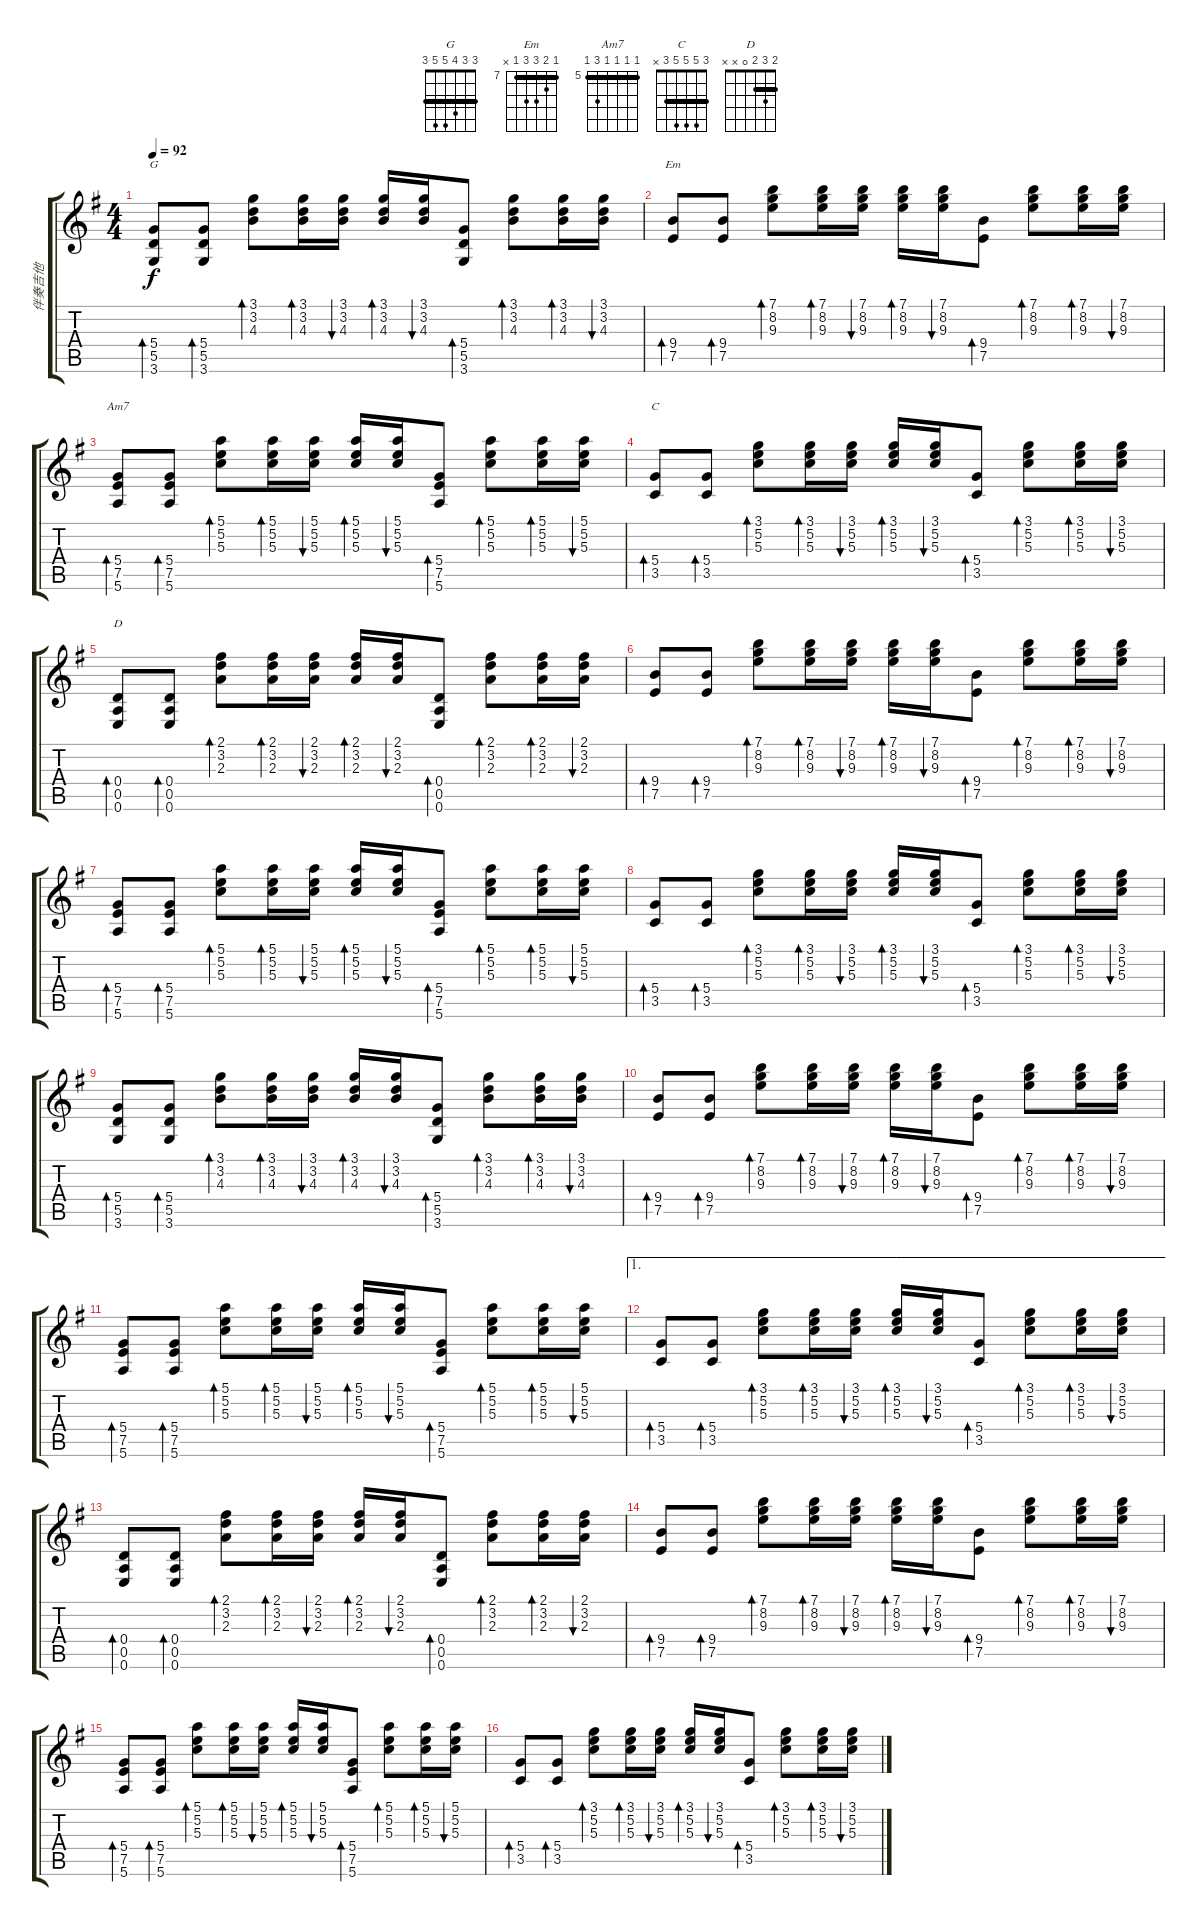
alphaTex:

\track ("伴奏吉他" "伴奏吉他") {instrument acousticguitarnylon}
\staff {score tabs}
\tuning (E4 B3 G3 D3 A2 E2) {hide}
\chord ("G" 3 3 4 5 5 3) {barre 3}
\chord ("Em" 7 8 9 9 7 x) {firstfret 7 barre 7}
\chord ("Am7" 5 5 5 5 7 5) {firstfret 5 barre 5}
\chord ("C" 3 5 5 5 3 x) {barre 3}
\chord ("D" 2 3 2 0 x x) {barre 2}
\ts (4 4)
\tempo 92
\clef g2
\ks g
(5.4 5.5 3.6).8{bd 60 ch "G" dy f} (5.4 5.5 3.6).8{bd 60} (3.1 3.2 4.3).8{bd 60} (3.1 3.2 4.3).16{bd 60} (3.1 3.2 4.3).16{bu 60} (3.1 3.2 4.3).16{bd 60} (3.1 3.2 4.3).16{bu 60} (5.4 5.5 3.6).8{bd 60} (3.1 3.2 4.3).8{bd 60} (3.1 3.2 4.3).16{bd 60} (3.1 3.2 4.3).16{bu 60} |
(9.4 7.5).8{bd 60 ch "Em"} (9.4 7.5).8{bd 60} (7.1 8.2 9.3).8{bd 60} (7.1 8.2 9.3).16{bd 60} (7.1 8.2 9.3).16{bu 60} (7.1 8.2 9.3).16{bd 60} (7.1 8.2 9.3).16{bu 60} (9.4 7.5).8{bd 60} (7.1 8.2 9.3).8{bd 60} (7.1 8.2 9.3).16{bd 60} (7.1 8.2 9.3).16{bu 60} |
(5.4 7.5 5.6).8{bd 60 ch "Am7"} (5.4 7.5 5.6).8{bd 60} (5.1 5.2 5.3).8{bd 60} (5.1 5.2 5.3).16{bd 60} (5.1 5.2 5.3).16{bu 60} (5.1 5.2 5.3).16{bd 60} (5.1 5.2 5.3).16{bu 60} (5.4 7.5 5.6).8{bd 60} (5.1 5.2 5.3).8{bd 60} (5.1 5.2 5.3).16{bd 60} (5.1 5.2 5.3).16{bu 60} |
(5.4 3.5).8{bd 60 ch "C"} (5.4 3.5).8{bd 60} (3.1 5.2 5.3).8{bd 60} (3.1 5.2 5.3).16{bd 60} (3.1 5.2 5.3).16{bu 60} (3.1 5.2 5.3).16{bd 60} (3.1 5.2 5.3).16{bu 60} (5.4 3.5).8{bd 60} (3.1 5.2 5.3).8{bd 60} (3.1 5.2 5.3).16{bd 60} (3.1 5.2 5.3).16{bu 60} |
(0.4 0.5 0.6).8{bd 60 ch "D"} (0.4 0.5 0.6).8{bd 60} (2.1 3.2 2.3).8{bd 60} (2.1 3.2 2.3).16{bd 60} (2.1 3.2 2.3).16{bu 60} (2.1 3.2 2.3).16{bd 60} (2.1 3.2 2.3).16{bu 60} (0.4 0.5 0.6).8{bd 60} (2.1 3.2 2.3).8{bd 60} (2.1 3.2 2.3).16{bd 60} (2.1 3.2 2.3).16{bu 60} |
(9.4 7.5).8{bd 60} (9.4 7.5).8{bd 60} (7.1 8.2 9.3).8{bd 60} (7.1 8.2 9.3).16{bd 60} (7.1 8.2 9.3).16{bu 60} (7.1 8.2 9.3).16{bd 60} (7.1 8.2 9.3).16{bu 60} (9.4 7.5).8{bd 60} (7.1 8.2 9.3).8{bd 60} (7.1 8.2 9.3).16{bd 60} (7.1 8.2 9.3).16{bu 60} |
(5.4 7.5 5.6).8{bd 60} (5.4 7.5 5.6).8{bd 60} (5.1 5.2 5.3).8{bd 60} (5.1 5.2 5.3).16{bd 60} (5.1 5.2 5.3).16{bu 60} (5.1 5.2 5.3).16{bd 60} (5.1 5.2 5.3).16{bu 60} (5.4 7.5 5.6).8{bd 60} (5.1 5.2 5.3).8{bd 60} (5.1 5.2 5.3).16{bd 60} (5.1 5.2 5.3).16{bu 60} |
(5.4 3.5).8{bd 60} (5.4 3.5).8{bd 60} (3.1 5.2 5.3).8{bd 60} (3.1 5.2 5.3).16{bd 60} (3.1 5.2 5.3).16{bu 60} (3.1 5.2 5.3).16{bd 60} (3.1 5.2 5.3).16{bu 60} (5.4 3.5).8{bd 60} (3.1 5.2 5.3).8{bd 60} (3.1 5.2 5.3).16{bd 60} (3.1 5.2 5.3).16{bu 60} |
(5.4 5.5 3.6).8{bd 60} (5.4 5.5 3.6).8{bd 60} (3.1 3.2 4.3).8{bd 60} (3.1 3.2 4.3).16{bd 60} (3.1 3.2 4.3).16{bu 60} (3.1 3.2 4.3).16{bd 60} (3.1 3.2 4.3).16{bu 60} (5.4 5.5 3.6).8{bd 60} (3.1 3.2 4.3).8{bd 60} (3.1 3.2 4.3).16{bd 60} (3.1 3.2 4.3).16{bu 60} |
(9.4 7.5).8{bd 60} (9.4 7.5).8{bd 60} (7.1 8.2 9.3).8{bd 60} (7.1 8.2 9.3).16{bd 60} (7.1 8.2 9.3).16{bu 60} (7.1 8.2 9.3).16{bd 60} (7.1 8.2 9.3).16{bu 60} (9.4 7.5).8{bd 60} (7.1 8.2 9.3).8{bd 60} (7.1 8.2 9.3).16{bd 60} (7.1 8.2 9.3).16{bu 60} |
(5.4 7.5 5.6).8{bd 60} (5.4 7.5 5.6).8{bd 60} (5.1 5.2 5.3).8{bd 60} (5.1 5.2 5.3).16{bd 60} (5.1 5.2 5.3).16{bu 60} (5.1 5.2 5.3).16{bd 60} (5.1 5.2 5.3).16{bu 60} (5.4 7.5 5.6).8{bd 60} (5.1 5.2 5.3).8{bd 60} (5.1 5.2 5.3).16{bd 60} (5.1 5.2 5.3).16{bu 60} |
\ae 1
(5.4 3.5).8{bd 60} (5.4 3.5).8{bd 60} (3.1 5.2 5.3).8{bd 60} (3.1 5.2 5.3).16{bd 60} (3.1 5.2 5.3).16{bu 60} (3.1 5.2 5.3).16{bd 60} (3.1 5.2 5.3).16{bu 60} (5.4 3.5).8{bd 60} (3.1 5.2 5.3).8{bd 60} (3.1 5.2 5.3).16{bd 60} (3.1 5.2 5.3).16{bu 60} |
(0.4 0.5 0.6).8{bd 60} (0.4 0.5 0.6).8{bd 60} (2.1 3.2 2.3).8{bd 60} (2.1 3.2 2.3).16{bd 60} (2.1 3.2 2.3).16{bu 60} (2.1 3.2 2.3).16{bd 60} (2.1 3.2 2.3).16{bu 60} (0.4 0.5 0.6).8{bd 60} (2.1 3.2 2.3).8{bd 60} (2.1 3.2 2.3).16{bd 60} (2.1 3.2 2.3).16{bu 60} |
(9.4 7.5).8{bd 60} (9.4 7.5).8{bd 60} (7.1 8.2 9.3).8{bd 60} (7.1 8.2 9.3).16{bd 60} (7.1 8.2 9.3).16{bu 60} (7.1 8.2 9.3).16{bd 60} (7.1 8.2 9.3).16{bu 60} (9.4 7.5).8{bd 60} (7.1 8.2 9.3).8{bd 60} (7.1 8.2 9.3).16{bd 60} (7.1 8.2 9.3).16{bu 60} |
(5.4 7.5 5.6).8{bd 60} (5.4 7.5 5.6).8{bd 60} (5.1 5.2 5.3).8{bd 60} (5.1 5.2 5.3).16{bd 60} (5.1 5.2 5.3).16{bu 60} (5.1 5.2 5.3).16{bd 60} (5.1 5.2 5.3).16{bu 60} (5.4 7.5 5.6).8{bd 60} (5.1 5.2 5.3).8{bd 60} (5.1 5.2 5.3).16{bd 60} (5.1 5.2 5.3).16{bu 60} |
(5.4 3.5).8{bd 60} (5.4 3.5).8{bd 60} (3.1 5.2 5.3).8{bd 60} (3.1 5.2 5.3).16{bd 60} (3.1 5.2 5.3).16{bu 60} (3.1 5.2 5.3).16{bd 60} (3.1 5.2 5.3).16{bu 60} (5.4 3.5).8{bd 60} (3.1 5.2 5.3).8{bd 60} (3.1 5.2 5.3).16{bd 60} (3.1 5.2 5.3).16{bu 60}
